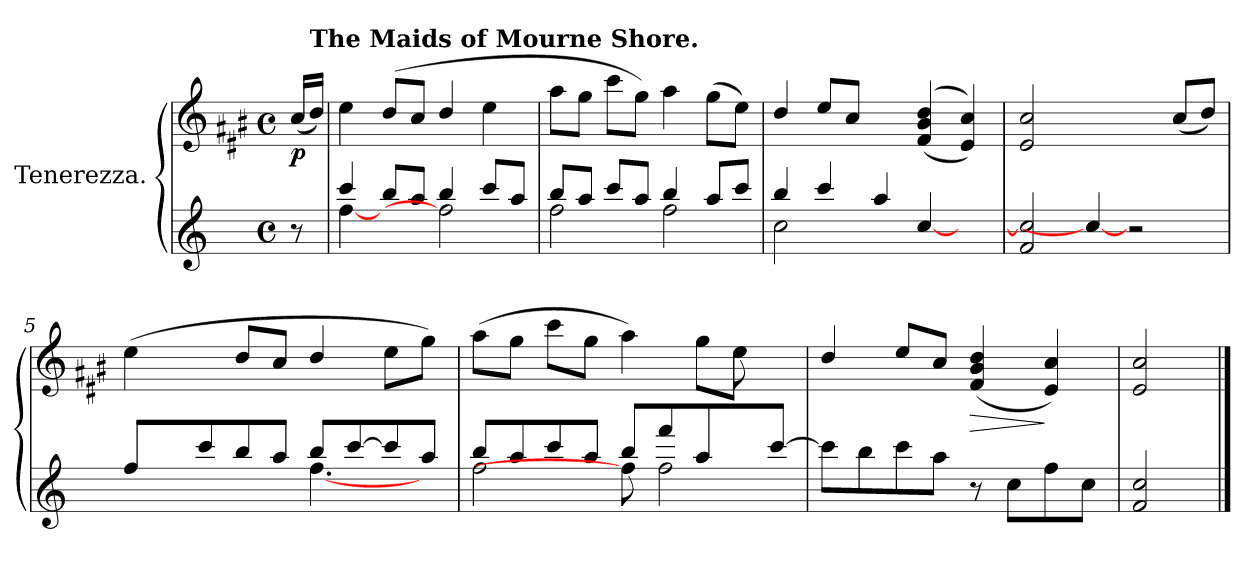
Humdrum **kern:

**kern	**kern	**dynam
*part1	*part1	*part1
*staff2	*staff1	*staff1/2
*I"Tenerezza.	*	*
*	*clefG3	*
*	*k[f#c#g#]	*
*M4/4	*M4/4	*
*met(c)	*met(c)	*
=	=	=
!	!	!LO:DY:b
8r	(<16a/LL	p
!	!LO:TX:a:B:t=The Maids of Mourne Shore.	!
.	16b/JJ)	.
=1	=1	=1
*^	*	*
4ccc/	[<4ff\	4cc#\	.
8bb/L	4ryy	(>8b/L	.
8aa/J	.	8a/J	.
4bb/	2ff\]	4b/	.
8ccc/L	.	4cc#\	.
8aa/J	.	.	.
=2	=2	=2	=2
8bb/L	(<2ff\	8ff#\L	.
8aa/J	.	8ee\J	.
8ccc/L	.	8aa\L	.
8aa/J	.	8ee\J)	.
4bb/	2ff\	4ff#\	.
8aa/L	.	(>8ee\L	.
8ccc/J	.	8cc#\J)	.
=3	=3	=3	=3
4bb/	2cc\	4b/	.
4ccc/	.	8cc#/L	.
.	.	8a/J)	.
4aa/	4ryy	4ryy	.
[>4cc/	2ryy	(<(>4d/ 4g#/ 4b/	.
4ryy	.	4c#/ 4a/))	.
*v	*v	*	*
=4	=4	=4
2f/ 2cc/]	2c#/ 2a/	.
4cc/_	2ryy	.
2r	.	.
.	(<8a/L	.
.	8b/J)	.
!!LO:LB:g=z
=5	=5	=5
*^	*	*
4ff/	8ryy	(>4cc#\	.
*v	*v	*	*
8ccc/	8ryy	.
8bb/	8b/L	.
8aa/J	8a/J	.
*^	*	*
8bb/L	[4.ff\	4b/	.
[>8ccc/	.	.	.
8ccc/]	.	8cc#\L	.
8aa/J	8ryy	8ee\J)	.
=6	=6	=6	=6
*	*	*^	*
8bb/L	(<2ff\	(>8ff#\L	2..ryy	.
8aa/	.	8ee\J	.	.
8ccc/	.	8aa\L	.	.
8aa/J	.	8ee\J	.	.
8bb/L	8ff\]	4ff#\)	.	.
8fff/	2ff\	.	.	.
8aa/	.	8ee\L	.	.
8ryy	.	8cc#\J	8cc#\	.
[>8ccc/J	.	8ryy	8ryy	.
*v	*v	*	*	*
*	*v	*v	*
=7	=7	=7
8ccc\L]	4b/	.
8bb\	.	.
8ccc\	8cc#/L	.
8aa\J	8a/J	.
!	!	!LO:HP:b
8r	(>4d/ 4g#/ 4b/	>
8cc\L	.	.
8ff\	4c#/ 4a/))	]
8cc\J	.	.
=8	=8	=8
2f/ 2cc/	2c#/ 2a/	.
==	==	==
*-	*-	*-
